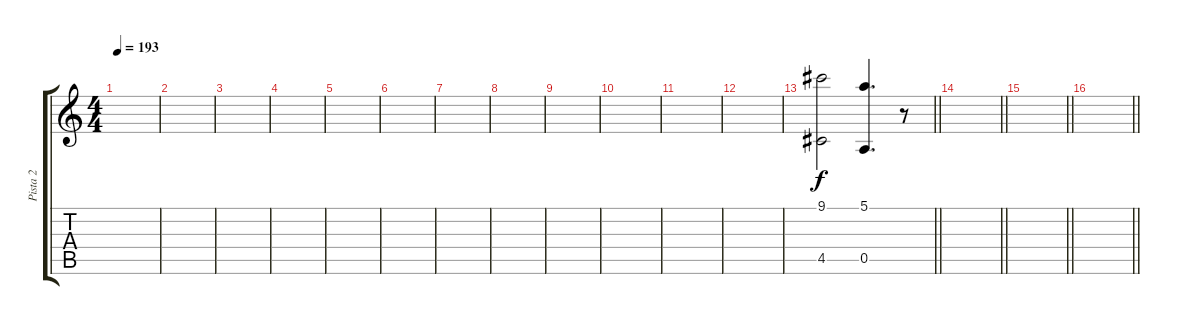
\track ("Pista 2" "Pista 2") {instrument acousticguitarsteel}
\staff {score tabs}
\tuning (E4 B3 G3 D3 A2 E2) {hide}
\ts (4 4)
\tempo 193
\clef g2
\ks c
|
|
|
|
|
|
|
|
|
|
|
|
\barLineRight lightlight
(9.1 4.5).2 (5.1 0.5).4{d} r.8 |
\barLineRight lightlight
|
\barLineRight lightlight
|
\barLineRight lightlight
